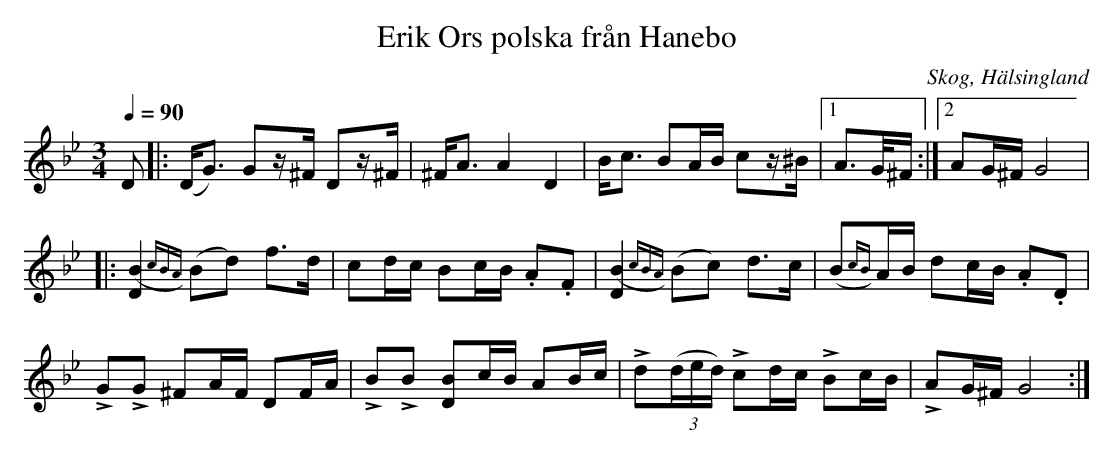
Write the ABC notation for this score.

X:1
T: Erik Ors polska från Hanebo
O: Skog, Hälsingland
M: 3/4
L: 1/16
Q: 1/4=90
K: Gm
D2 |: (D2<G2) G2z^F D2z^F|^F2<A2 A4 D4|B2<c2 B2AB c2z^B|1 A2>G^F:|2 A2G^F G8|
|: [D4 (B4]{cBA}) (B2d2) f2>d2|c2dc B2cB .A2.F2|[D4 (B4]{cBA}) (B2c2) d2>c2|(B2{cB})AB d2cB .A2.D2|
LG2LG2 ^F2AF D2FA|LB2LB2 [D2 B2]cB A2Bc|Ld2(3(ded) Lc2dc LB2cB|LA2G^F G8:|
